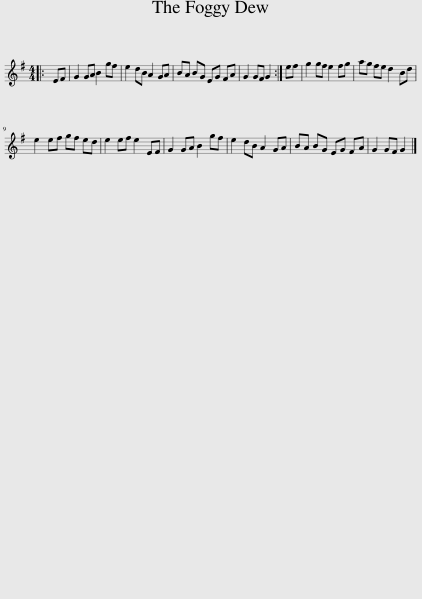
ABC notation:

X:1
L:1/8
M:4/4
I:linebreak $
K:G
V:1 treble
V:1
|: EF | G2 GA B2 gf | e2 dB A2 GA | BA BG EG FA | G2 GF G2 :| %5
 ef | g2 gf e2 fg | ag fe d2 Bd |$ e2 ef gf ed | e2 ef e2 EF | %10
 G2 GA B2 gf | e2 dB A2 GA | BA BG EG FA | G2 GF G2 |] %14
